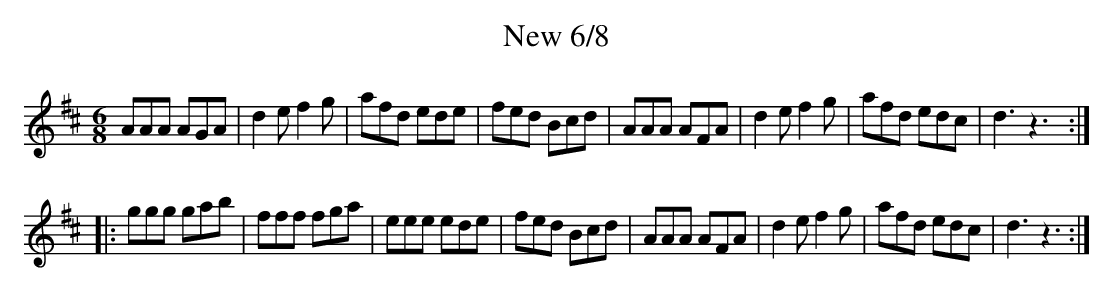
X:1
T:New 6/8
M:6/8
L:1/8
K:D
AAA AGA|d2e f2g|afd ede|fed Bcd|AAA AFA|d2e f2g|afd edc|d3 z3::
ggg gab|fff fga|eee ede|fed Bcd|AAA AFA|d2e f2g|afd edc|d3 z3:|
